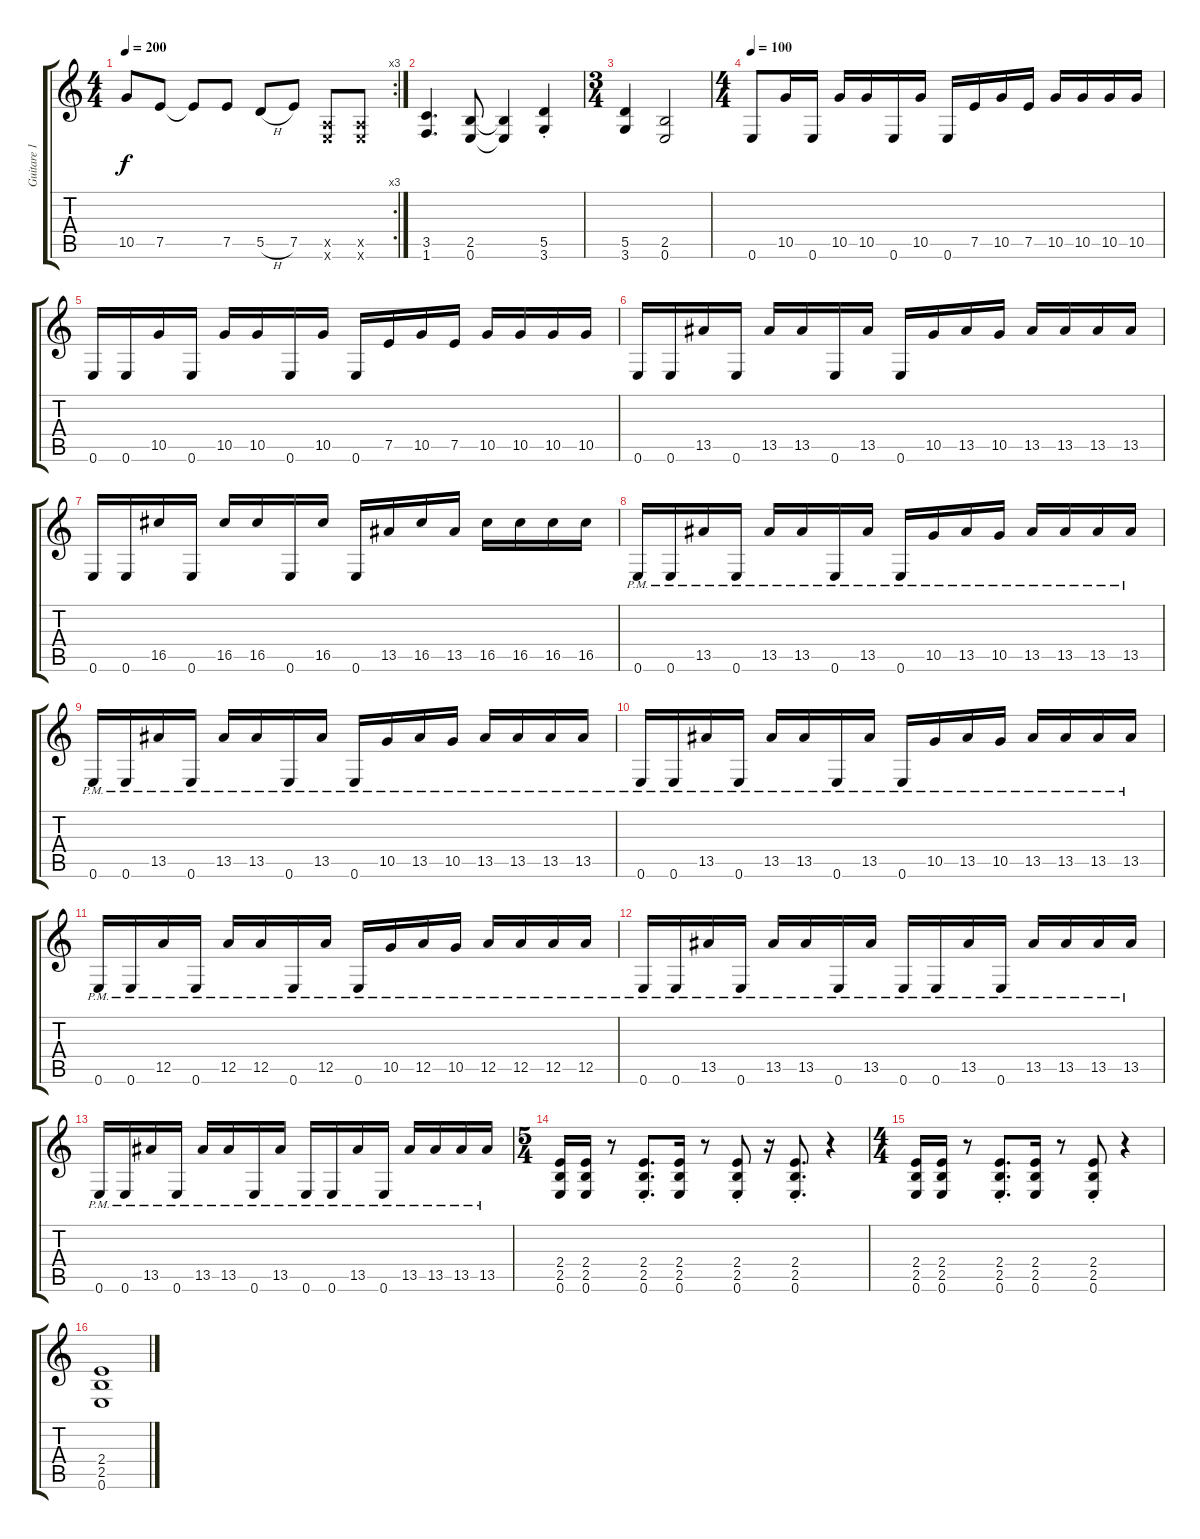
\track ("Guitare 1" "Guitare 1") {instrument distortionguitar}
\staff {score tabs}
\tuning (E4 B3 G3 D3 A2 E2) {hide}
\rc 3
\ts (4 4)
\tempo 200
\clef g2
\ks c
10.5.8{dy f} 7.5.8 7.5{t}.8 7.5.8 5.5{h}.8 7.5.8 (0.5{x} 0.6{x}).8 (0.5{x} 0.6{x}).8 |
(3.5 1.6).4{d} (2.5 0.6).8 (2.5{t} 0.6{t}).4 (5.5{st} 3.6{st}).4 |
\ts (3 4)
(5.5 3.6).4 (2.5 0.6).2 |
\ts (4 4)
\tempo 100
0.6.8 10.5.16 0.6.16 10.5.16 10.5.16 0.6.16 10.5.16 0.6.16 7.5.16 10.5.16 7.5.16 10.5.16 10.5.16 10.5.16 10.5.16 |
0.6.16 0.6.16 10.5.16 0.6.16 10.5.16 10.5.16 0.6.16 10.5.16 0.6.16 7.5.16 10.5.16 7.5.16 10.5.16 10.5.16 10.5.16 10.5.16 |
0.6.16 0.6.16 13.5.16 0.6.16 13.5.16 13.5.16 0.6.16 13.5.16 0.6.16 10.5.16 13.5.16 10.5.16 13.5.16 13.5.16 13.5.16 13.5.16 |
0.6.16 0.6.16 16.5.16 0.6.16 16.5.16 16.5.16 0.6.16 16.5.16 0.6.16 13.5.16 16.5.16 13.5.16 16.5.16 16.5.16 16.5.16 16.5.16 |
0.6{pm}.16 0.6{pm}.16 13.5{pm}.16 0.6{pm}.16 13.5{pm}.16 13.5{pm}.16 0.6{pm}.16 13.5{pm}.16 0.6{pm}.16 10.5{pm}.16 13.5{pm}.16 10.5{pm}.16 13.5{pm}.16 13.5{pm}.16 13.5{pm}.16 13.5{pm}.16 |
0.6{pm}.16 0.6{pm}.16 13.5{pm}.16 0.6{pm}.16 13.5{pm}.16 13.5{pm}.16 0.6{pm}.16 13.5{pm}.16 0.6{pm}.16 10.5{pm}.16 13.5{pm}.16 10.5{pm}.16 13.5{pm}.16 13.5{pm}.16 13.5{pm}.16 13.5{pm}.16 |
0.6{pm}.16 0.6{pm}.16 13.5{pm}.16 0.6{pm}.16 13.5{pm}.16 13.5{pm}.16 0.6{pm}.16 13.5{pm}.16 0.6{pm}.16 10.5{pm}.16 13.5{pm}.16 10.5{pm}.16 13.5{pm}.16 13.5{pm}.16 13.5{pm}.16 13.5{pm}.16 |
0.6{pm}.16 0.6{pm}.16 12.5{pm}.16 0.6{pm}.16 12.5{pm}.16 12.5{pm}.16 0.6{pm}.16 12.5{pm}.16 0.6{pm}.16 10.5{pm}.16 12.5{pm}.16 10.5{pm}.16 12.5{pm}.16 12.5{pm}.16 12.5{pm}.16 12.5{pm}.16 |
0.6{pm}.16 0.6{pm}.16 13.5{pm}.16 0.6{pm}.16 13.5{pm}.16 13.5{pm}.16 0.6{pm}.16 13.5{pm}.16 0.6{pm}.16 0.6{pm}.16 13.5{pm}.16 0.6{pm}.16 13.5{pm}.16 13.5{pm}.16 13.5{pm}.16 13.5{pm}.16 |
0.6{pm}.16 0.6{pm}.16 13.5{pm}.16 0.6{pm}.16 13.5{pm}.16 13.5{pm}.16 0.6{pm}.16 13.5{pm}.16 0.6{pm}.16 0.6{pm}.16 13.5{pm}.16 0.6{pm}.16 13.5{pm}.16 13.5{pm}.16 13.5{pm}.16 13.5{pm}.16 |
\ts (5 4)
(2.4 2.5 0.6).16 (2.4 2.5 0.6).16 r.8 (2.4{st} 2.5{st} 0.6{st}).8{d} (2.4 2.5 0.6).16 r.8 (2.4{st} 2.5{st} 0.6{st}).8 r.16 (2.4{st} 2.5{st} 0.6{st}).8{d} r.4 |
\ts (4 4)
(2.4 2.5 0.6).16 (2.4 2.5 0.6).16 r.8 (2.4{st} 2.5{st} 0.6{st}).8{d} (2.4 2.5 0.6).16 r.8 (2.4{st} 2.5{st} 0.6{st}).8 r.4 |
(2.4 2.5 0.6).1
